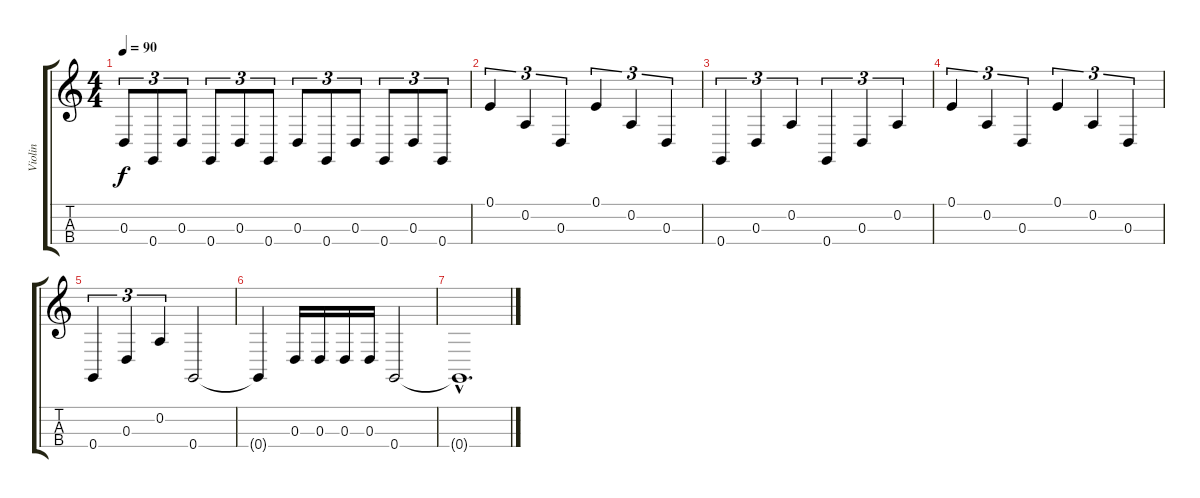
\track ("Violin" "Violin") {instrument violin}
\staff {score tabs}
\tuning (E4 A3 D3 G2) {hide}
\ts (4 4)
\tempo 90
\clef g2
\ks c
0.3.8{tu (3 2) dy f} 0.4.8{tu (3 2)} 0.3.8{tu (3 2)} 0.4.8{tu (3 2)} 0.3.8{tu (3 2)} 0.4.8{tu (3 2)} 0.3.8{tu (3 2)} 0.4.8{tu (3 2)} 0.3.8{tu (3 2)} 0.4.8{tu (3 2)} 0.3.8{tu (3 2)} 0.4.8{tu (3 2)} |
0.1.4{tu (3 2)} 0.2.4{tu (3 2)} 0.3.4{tu (3 2)} 0.1.4{tu (3 2)} 0.2.4{tu (3 2)} 0.3.4{tu (3 2)} |
0.4.4{tu (3 2)} 0.3.4{tu (3 2)} 0.2.4{tu (3 2)} 0.4.4{tu (3 2)} 0.3.4{tu (3 2)} 0.2.4{tu (3 2)} |
0.1.4{tu (3 2)} 0.2.4{tu (3 2)} 0.3.4{tu (3 2)} 0.1.4{tu (3 2)} 0.2.4{tu (3 2)} 0.3.4{tu (3 2)} |
0.4.4{tu (3 2)} 0.3.4{tu (3 2)} 0.2.4{tu (3 2)} 0.4.2 |
0.4{t}.4 0.3.16 0.3.16 0.3.16 0.3.16 0.4.2 |
0.4{hac t}.1{d}
